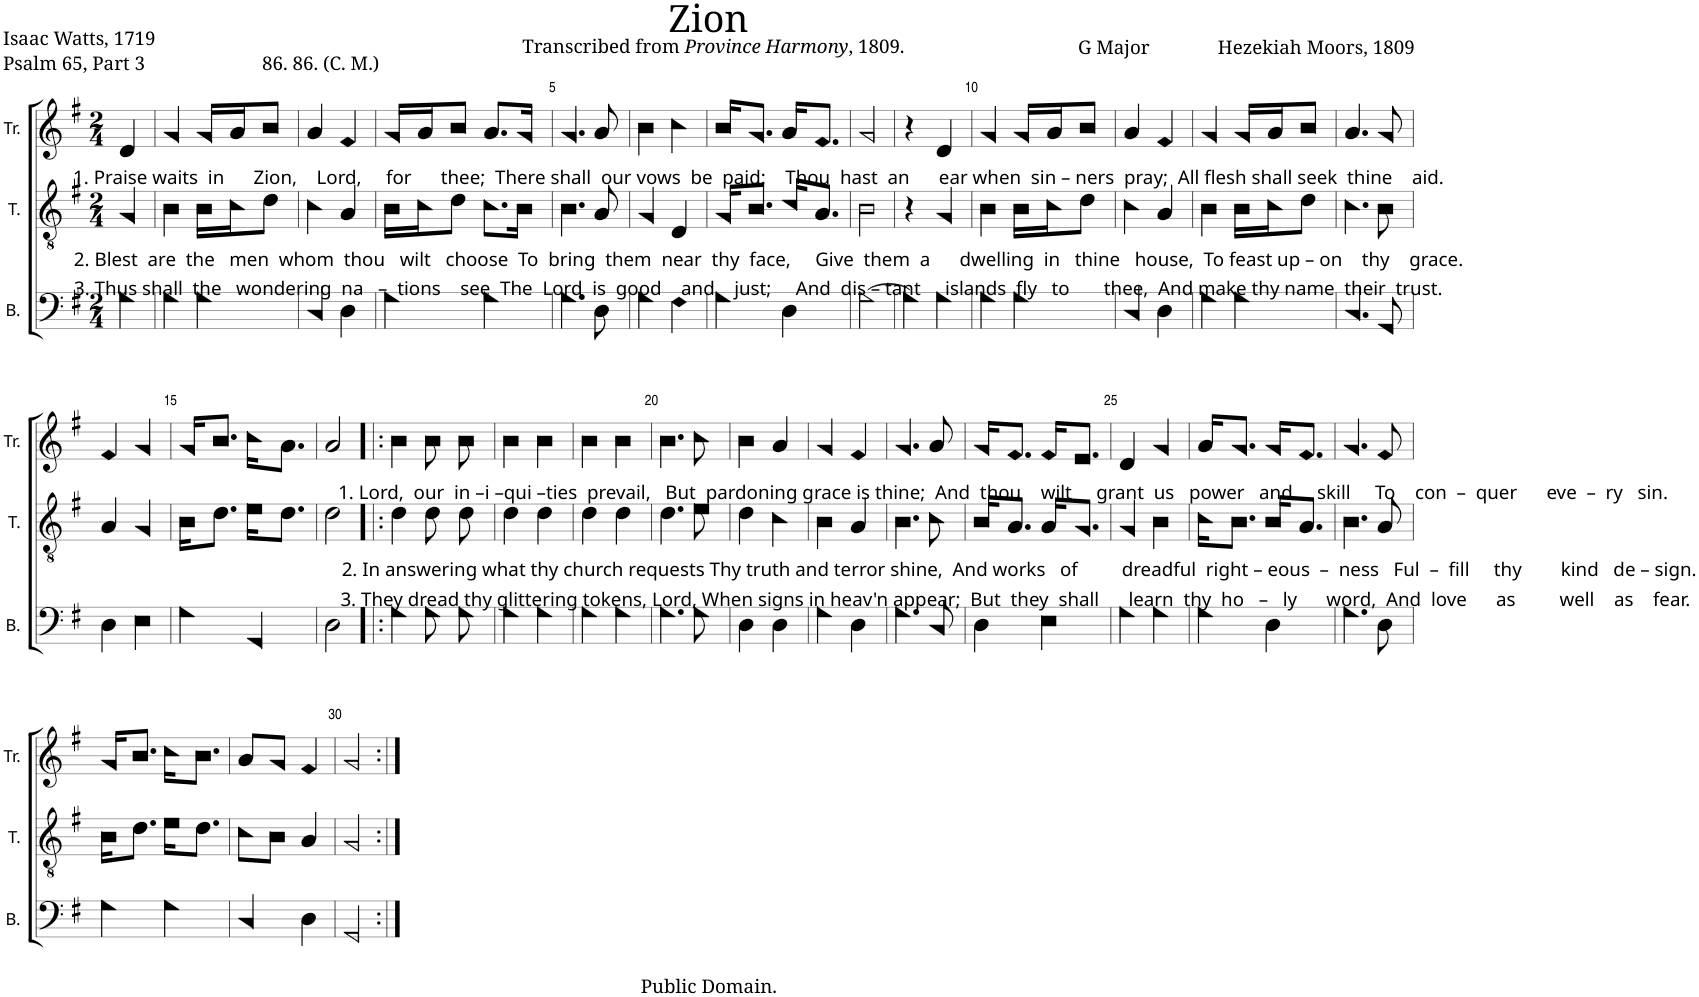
**kern	**kern	**kern
*part3	*part2	*part1
*staff3	*staff2	*staff1
*I"B.	*I"T.	*I"Tr.
*I'B.	*I'T.	*I'Tr.
*clefF4	*clefGv2	*clefG2
*k[f#]	*k[f#]	*k[f#]
*M2/4	*M2/4	*M2/4
=1	=1	=1
!	!	!LO:TX:b:t=1. Praise waits  in      Zion,    Lord,     for      thee;  There shall  our vows  be  paid&colon;    Thou  hast  an      ear when  sin – ners  pray;  All flesh shall seek  thine    aid.
!	!LO:TX:b:t=3. Thus shall  the   wondering  na   –  tions    see  The  Lord  is  good    and    just;     And  dis – tant     islands  fly   to       thee,  And make thy name  their  trust.	!
!	!LO:TX:b:t=2. Blest  are  the   men  whom  thou   wilt   choose  To  bring  them  near  thy  face,     Give  them  a      dwelling  in   thine   house,  To feast up – on    thy    grace.	!
4G!\	4G!/	4d!/
=2	=2	=2
4G!\	4B!\	4g!/
4G!\	16B!\LL	16g!/LL
.	16c!\J	16a!/J
.	8d!\J	8b!/J
=3	=3	=3
4C!/	4c!\	4a!/
4D!\	4A!/	4f#!/
=4	=4	=4
4G!\	16B!\LL	16g!/LL
.	16c!\J	16a!/J
.	8d!\J	8b!/J
4G!\	8.c!\L	8.a!/L
.	16B!\Jk	16g!/Jk
=5	=5	=5
4.G!\	4.B!\	4.g!/
8D!\	8A!/	8a!/
=6	=6	=6
4G!\	4G!/	4b!\
4F#!\	4D!/	4cc!\
=7	=7	=7
4G!\	16G!/KL	16b!/KL
.	8.B!/J	8.g!/J
4D!\	16c!/KL	16a!/KL
.	8.A!/J	8.f#!/J
=8	=8	=8
[2G!\	2B!\	2g!/
=9	=9	=9
4G!\]	4r	4r
4G!\	4G!/	4d!/
=10	=10	=10
4G!\	4B!\	4g!/
4G!\	16B!\LL	16g!/LL
.	16c!\J	16a!/J
.	8d!\J	8b!/J
=11	=11	=11
4C!/	4c!\	4a!/
4D!\	4A!/	4f#!/
=12	=12	=12
4G!\	4B!\	4g!/
4G!\	16B!\LL	16g!/LL
.	16c!\J	16a!/J
.	8d!\J	8b!/J
=13	=13	=13
4.C!/	4.c!\	4.a!/
8GG!/	8B!\	8g!/
!!LO:LB:g=z
=14	=14	=14
4D!\	4A!/	4f#!/
4E!\	4G!/	4g!/
=15	=15	=15
4G!\	16B!\KL	16g!/KL
.	8.d!\J	8.b!/J
4GG!/	16e!\KL	16cc!\KL
.	8.d!\J	8.a!\J
=16	=16	=16
2D!\	2d!\	2a!/
=17!|:	=17!|:	=17!|:
!	!	!LO:TX:b:t=1. Lord,  our  in –i –qui –ties  prevail,   But  pardoning grace is thine;  And  thou    wilt     grant  us   power   and     skill     To    con  –  quer      eve  –  ry   sin.
!	!LO:TX:b:t=3. They dread thy glittering tokens, Lord, When signs in heav'n appear;  But  they  shall      learn  thy  ho   –   ly      word,  And  love      as         well    as    fear.	!
!	!LO:TX:b:t=2. In answering what thy church requests Thy truth and terror shine,  And works   of         dreadful  right – eous  –  ness   Ful  –  fill     thy        kind   de – sign.	!
4G!\	4d!\	4b!\
8G!\L	8d!\	8b!\
8G!\J	8d!\	8b!\
=18	=18	=18
4G!\	4d!\	4b!\
4G!\	4d!\	4b!\
=19	=19	=19
4G!\	4d!\	4b!\
4G!\	4d!\	4b!\
=20	=20	=20
4.G!\	4.d!\	4.b!\
8G!\	8e!\	8cc!\
=21	=21	=21
4D!\	4d!\	4b!\
4D!\	4c!\	4a!/
=22	=22	=22
4G!\	4B!\	4g!/
4D!\	4A!/	4f#!/
=23	=23	=23
4.G!\	4.B!\	4.g!/
8C!/	8c!\	8a!/
=24	=24	=24
4D!\	16B!/KL	16g!/KL
.	8.A!/J	8.f#!/J
4E!\	16A!/KL	16f#!/KL
.	8.G!/J	8.e!/J
=25	=25	=25
4G!\	4G!/	4d!/
4G!\	4B!\	4g!/
=26	=26	=26
4G!\	16c!\KL	16a!/KL
.	8.B!\J	8.g!/J
4D!\	16B!/KL	16g!/KL
.	8.A!/J	8.f#!/J
=27	=27	=27
4.G!\	4.B!\	4.g!/
8D!\	8A!/	8f#!/
!!LO:LB:g=z
=28	=28	=28
4G!\	16B!\KL	16g!/KL
.	8.d!\J	8.b!/J
4G!\	16e!\KL	16cc!\KL
.	8.d!\J	8.b!\J
=29	=29	=29
4C!/	8c!\L	8a!/L
.	8B!\J	8g!/J
4D!\	4A!/	4f#!/
=30	=30	=30
2GG!/	2G!/	2g!/
=:|!	=:|!	=:|!
*-	*-	*-
